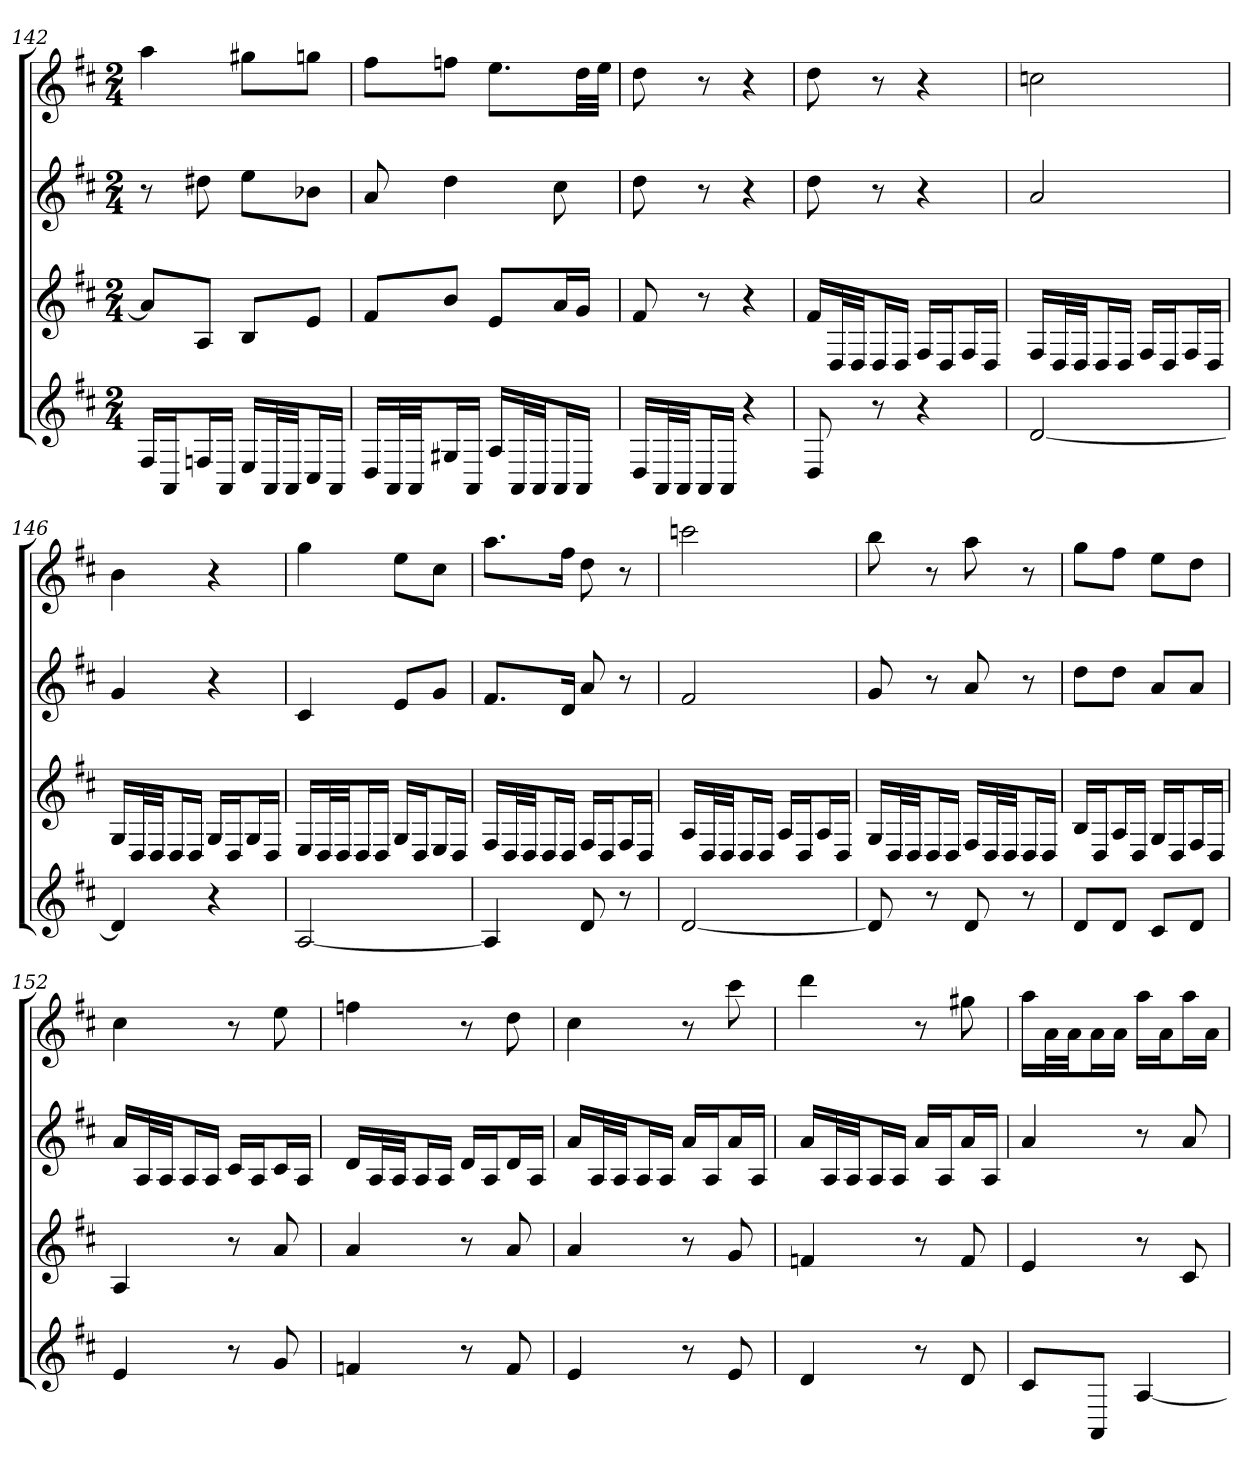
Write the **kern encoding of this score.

**kern	**kern	**kern	**kern
*part4	*part3	*part2	*part1
*staff4	*staff3	*staff2	*staff1
*k[f#c#]	*k[f#c#]	*k[f#c#]	*k[f#c#]
*D:	*D:	*D:	*D:
*M2/4	*M2/4	*M2/4	*M2/4
=142	=142	=142	=142
16F#LL	8aL]	8r	4aa
16AAJ	.	.	.
16FnL	8AJ	8dd#X	.
16AAJJ	.	.	.
16ELL	8BL	8eeL	8gg#XL
32AAL	.	.	.
32AAJJ	.	.	.
16C#L	8eJ	8b-XJ	8ggnJ
16AAJJ	.	.	.
=143	=143	=143	=143
16DLL	8f#L	8a	8ff#L
32AAL	.	.	.
32AAJJ	.	.	.
16G#XL	8bJ	4dd	8ffnJ
16AAJJ	.	.	.
16ALL	8eL	.	8.eeL
32AAL	.	.	.
32AAJJ	.	.	.
16AAL	16aL	8cc#	.
16AAJJ	16gJJ	.	32ddLL
.	.	.	32eeJJJ
=144a	=144a	=144a	=144a
16DLL	8f#	8dd	8dd
32AAL	.	.	.
32AAJJ	.	.	.
16AAL	8r	8r	8r
16AAJJ	.	.	.
4r	4r	4r	4r
=144b	=144b	=144b	=144b
8D	16f#LL	8dd	8dd
.	32DL	.	.
.	32DJJ	.	.
8r	16DL	8r	8r
.	16DJJ	.	.
4r	16F#LL	4r	4r
.	16DJ	.	.
.	16F#L	.	.
.	16DJJ	.	.
=145	=145	=145	=145
[2d	16F#LL	2a	2ccn
.	32DL	.	.
.	32DJJ	.	.
.	16DL	.	.
.	16DJJ	.	.
.	16F#LL	.	.
.	16DJ	.	.
.	16F#L	.	.
.	16DJJ	.	.
=146	=146	=146	=146
4d]	16GLL	4g	4b
.	32DL	.	.
.	32DJJ	.	.
.	16DL	.	.
.	16DJJ	.	.
4r	16GLL	4r	4r
.	16DJ	.	.
.	16GL	.	.
.	16DJJ	.	.
=147	=147	=147	=147
[2A	16ELL	4c#	4gg
.	32DL	.	.
.	32DJJ	.	.
.	16DL	.	.
.	16DJJ	.	.
.	16GLL	8eL	8eeL
.	16DJ	.	.
.	16EL	8gJ	8cc#J
.	16DJJ	.	.
=148	=148	=148	=148
4A]	16F#LL	8.f#L	8.aaL
.	32DL	.	.
.	32DJJ	.	.
.	16DL	.	.
.	16DJJ	16dJk	16ff#Jk
8d	16F#LL	8a	8dd
.	16DJ	.	.
8r	16F#L	8r	8r
.	16DJJ	.	.
=149	=149	=149	=149
[2d	16ALL	2f#	2cccn
.	32DL	.	.
.	32DJJ	.	.
.	16DL	.	.
.	16DJJ	.	.
.	16ALL	.	.
.	16DJ	.	.
.	16AL	.	.
.	16DJJ	.	.
=150	=150	=150	=150
8d]	16GLL	8g	8bb
.	32DL	.	.
.	32DJJ	.	.
8r	16DL	8r	8r
.	16DJJ	.	.
8d	16F#LL	8a	8aa
.	32DL	.	.
.	32DJJ	.	.
8r	16DL	8r	8r
.	16DJJ	.	.
=151	=151	=151	=151
8dL	16BLL	8ddL	8ggL
.	16DJ	.	.
8dJ	16AL	8ddJ	8ff#J
.	16DJJ	.	.
8c#L	16GLL	8aL	8eeL
.	16DJ	.	.
8dJ	16F#L	8aJ	8ddJ
.	16DJJ	.	.
=152	=152	=152	=152
4e	4A	16aLL	4cc#
.	.	32AL	.
.	.	32AJJ	.
.	.	16AL	.
.	.	16AJJ	.
8r	8r	16c#LL	8r
.	.	16AJ	.
8g	8a	16c#L	8ee
.	.	16AJJ	.
=153	=153	=153	=153
4fn	4a	16dLL	4ffn
.	.	32AL	.
.	.	32AJJ	.
.	.	16AL	.
.	.	16AJJ	.
8r	8r	16dLL	8r
.	.	16AJ	.
8f	8a	16dL	8dd
.	.	16AJJ	.
=154	=154	=154	=154
4e	4a	16aLL	4cc#
.	.	32AL	.
.	.	32AJJ	.
.	.	16AL	.
.	.	16AJJ	.
8r	8r	16aLL	8r
.	.	16AJ	.
8e	8g	16aL	8ccc#
.	.	16AJJ	.
=155	=155	=155	=155
4d	4fn	16aLL	4ddd
.	.	32AL	.
.	.	32AJJ	.
.	.	16AL	.
.	.	16AJJ	.
8r	8r	16aLL	8r
.	.	16AJ	.
8d	8f	16aL	8gg#X
.	.	16AJJ	.
=156	=156	=156	=156
8c#L	4e	4a	16aaLL
.	.	.	32aL
.	.	.	32aJJ
8AAJ	.	.	16aL
.	.	.	16aJJ
[4A	8r	8r	16aaLL
.	.	.	16aJ
.	8c#	8a	16aaL
.	.	.	16aJJ
=	=	=	=
*-	*-	*-	*-
